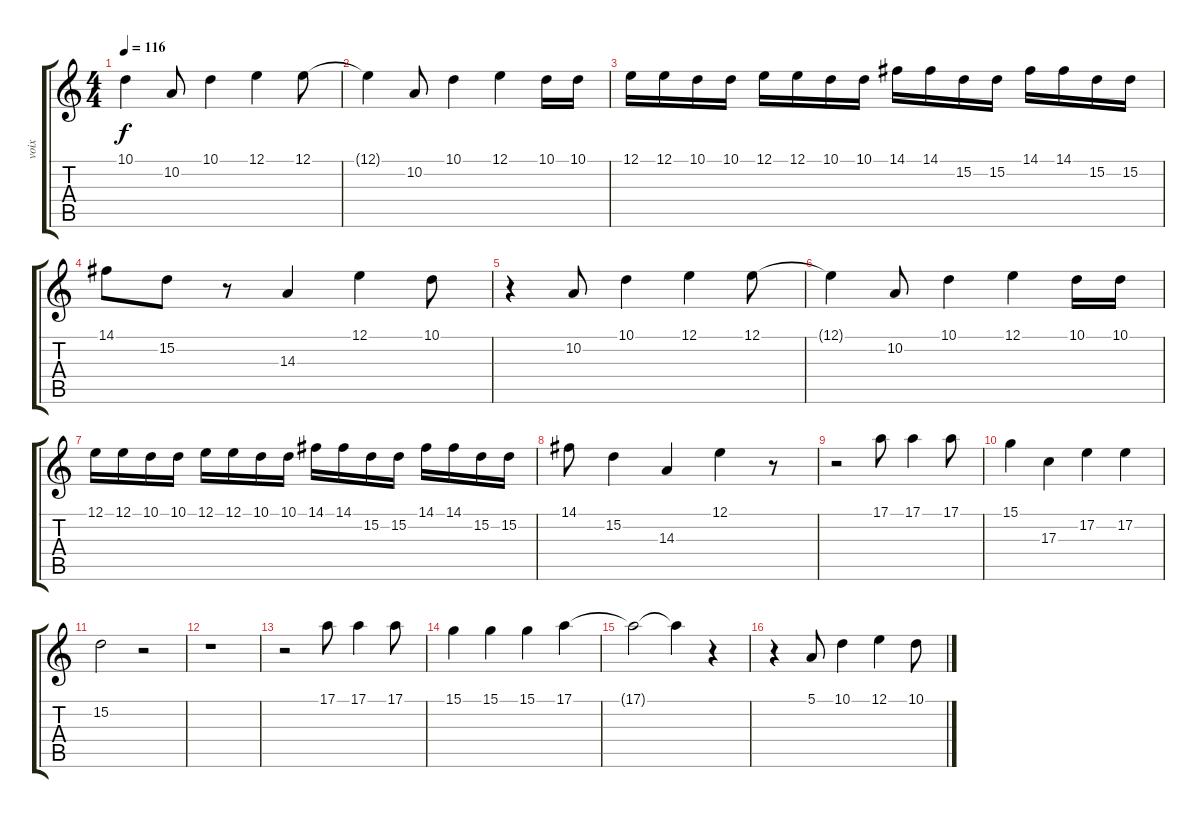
\track ("voix" "voix") {instrument choiraahs}
\staff {score tabs}
\tuning (E4 B3 G3 D3 A2 E2) {hide}
\ts (4 4)
\tempo 116
\clef g2
\ks c
10.1{t}.4{dy f} 10.2.8 10.1.4 12.1.4 12.1.8 |
12.1{t}.4 10.2.8 10.1.4 12.1.4 10.1.16 10.1.16 |
12.1.16 12.1.16 10.1.16 10.1.16 12.1.16 12.1.16 10.1.16 10.1.16 14.1.16 14.1.16 15.2.16 15.2.16 14.1.16 14.1.16 15.2.16 15.2.16 |
14.1.8 15.2.8 r.8 14.3.4 12.1.4 10.1.8 |
r.4 10.2.8 10.1.4 12.1.4 12.1.8 |
12.1{t}.4 10.2.8 10.1.4 12.1.4 10.1.16 10.1.16 |
12.1.16 12.1.16 10.1.16 10.1.16 12.1.16 12.1.16 10.1.16 10.1.16 14.1.16 14.1.16 15.2.16 15.2.16 14.1.16 14.1.16 15.2.16 15.2.16 |
14.1.8 15.2.4 14.3.4 12.1.4 r.8 |
r.2 17.1.8 17.1.4 17.1.8 |
15.1.4 17.3.4 17.2.4 17.2.4 |
15.2.2 r.2 |
r.1 |
r.2 17.1.8 17.1.4 17.1.8 |
15.1.4 15.1.4 15.1.4 17.1.4 |
17.1{t}.2 17.1{t}.4 r.4 |
r.4 5.1.8 10.1.4 12.1.4 10.1.8
